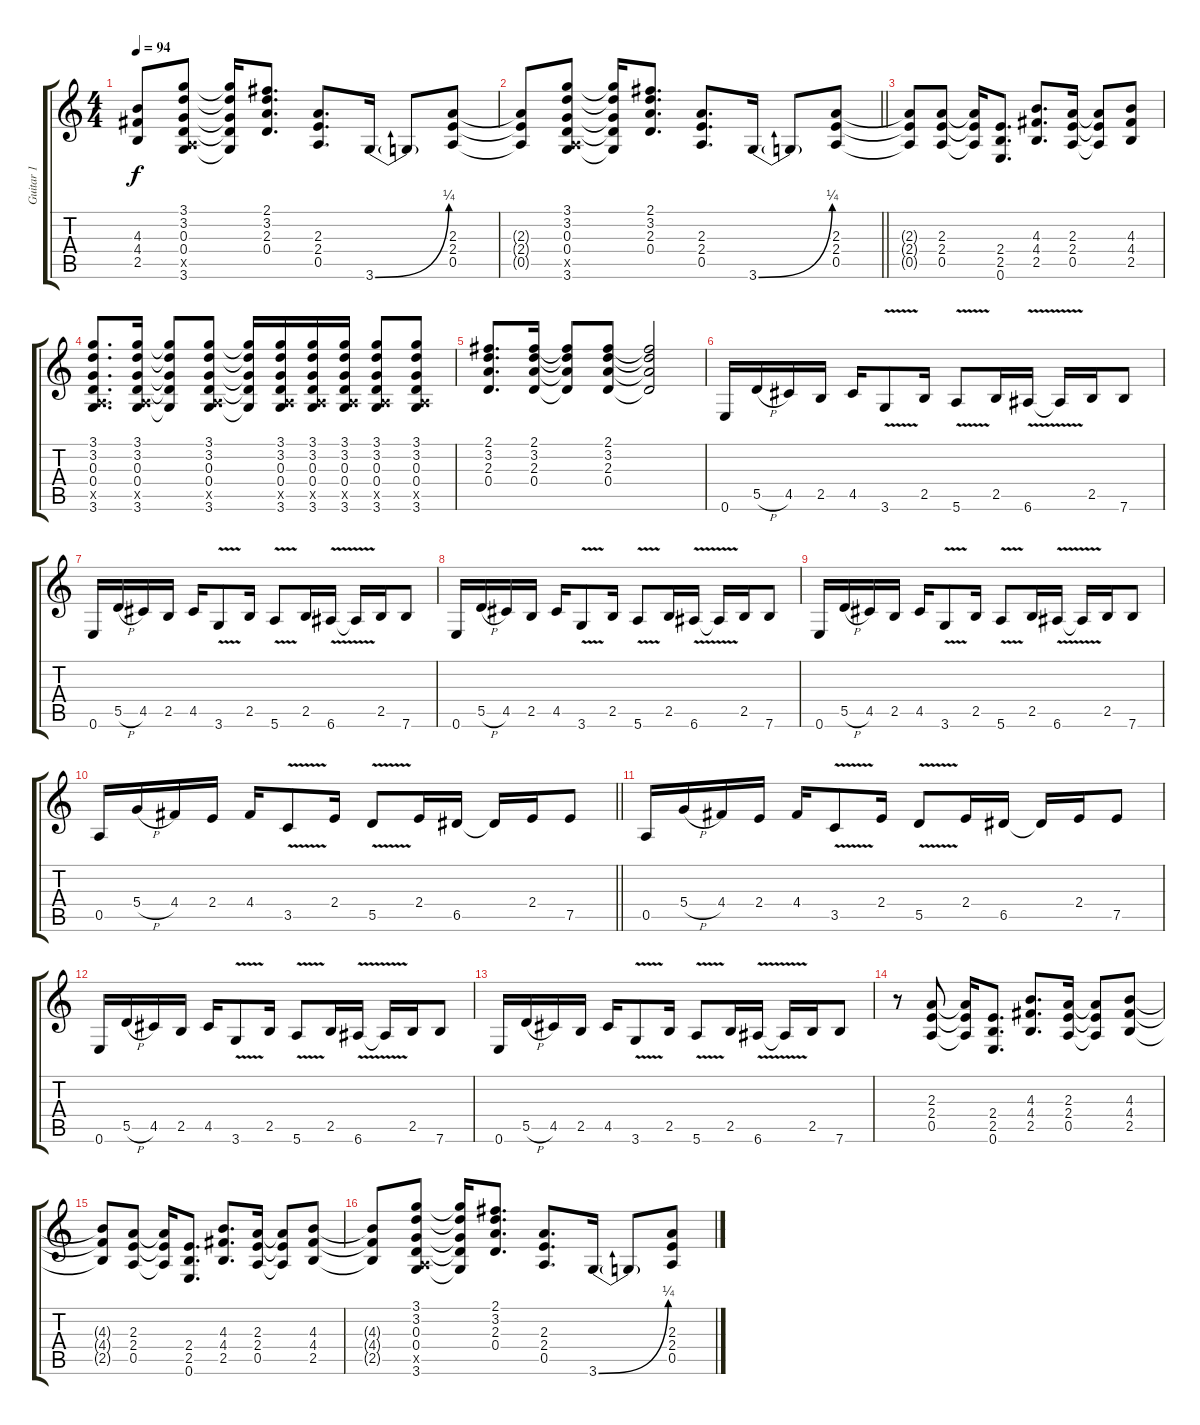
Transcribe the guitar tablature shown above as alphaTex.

\track ("Guitar 1" "Guitar 1") {instrument overdrivenguitar}
\staff {score tabs}
\tuning (E4 B3 G3 D3 A2 E2) {hide}
\ts (4 4)
\tempo 94
\clef g2
\ks c
(4.3{t} 4.4{t} 2.5{t}).8{dy f} (3.1 3.2 0.3 0.4 0.5{x} 3.6).8 (3.1{t} 3.2{t} 0.3{t} 0.4{t} 3.6{t}).16 (2.1 3.2 2.3 0.4).8{d} (2.3 2.4 0.5).8{d} 3.6{be (bend 0 0 60 1)}.16 3.6{t}.8 (2.3 2.4 0.5).8 |
\barLineRight lightlight
(2.3{t} 2.4{t} 0.5{t}).8 (3.1 3.2 0.3 0.4 0.5{x} 3.6).8 (3.1{t} 3.2{t} 0.3{t} 0.4{t} 3.6{t}).16 (2.1 3.2 2.3 0.4).8{d} (2.3 2.4 0.5).8{d} 3.6{be (bend 0 0 60 1)}.16 3.6{t}.8 (2.3 2.4 0.5).8 |
(2.3{t} 2.4{t} 0.5{t}).8 (2.3 2.4 0.5).8 (2.3{t} 2.4{t} 0.5{t}).16 (2.4 2.5 0.6).8{d} (4.3 4.4 2.5).8{d} (2.3 2.4 0.5).16 (2.3{t} 2.4{t} 0.5{t}).8 (4.3 4.4 2.5).8 |
(3.1 3.2 0.3 0.4 0.5{x} 3.6).8{d} (3.1 3.2 0.3 0.4 0.5{x} 3.6).16 (3.1{t} 3.2{t} 0.3{t} 0.4{t} 3.6{t}).8 (3.1 3.2 0.3 0.4 0.5{x} 3.6).8 (3.1{t} 3.2{t} 0.3{t} 0.4{t} 3.6{t}).16 (3.1 3.2 0.3 0.4 0.5{x} 3.6).16 (3.1 3.2 0.3 0.4 0.5{x} 3.6).16 (3.1 3.2 0.3 0.4 0.5{x} 3.6).16 (3.1 3.2 0.3 0.4 0.5{x} 3.6).8 (3.1 3.2 0.3 0.4 0.5{x} 3.6).8 |
(2.1 3.2 2.3 0.4).8{d} (2.1 3.2 2.3 0.4).16 (2.1{t} 3.2{t} 2.3{t} 0.4{t}).8 (2.1 3.2 2.3 0.4).8 (2.1{t} 3.2{t} 2.3{t} 0.4{t}).2 |
0.6.16 5.5{h}.16 4.5.16 2.5.16 4.5.16 3.6{v}.8 2.5.16 5.6{v}.8 2.5.16 6.6{v}.16 6.6{t}.16 2.5.16 7.6.8 |
0.6.16 5.5{h}.16 4.5.16 2.5.16 4.5.16 3.6{v}.8 2.5.16 5.6{v}.8 2.5.16 6.6{v}.16 6.6{t}.16 2.5.16 7.6.8 |
0.6.16 5.5{h}.16 4.5.16 2.5.16 4.5.16 3.6{v}.8 2.5.16 5.6{v}.8 2.5.16 6.6{v}.16 6.6{t}.16 2.5.16 7.6.8 |
0.6.16 5.5{h}.16 4.5.16 2.5.16 4.5.16 3.6{v}.8 2.5.16 5.6{v}.8 2.5.16 6.6{v}.16 6.6{t}.16 2.5.16 7.6.8 |
\barLineRight lightlight
0.5.16 5.4{h}.16 4.4.16 2.4.16 4.4.16 3.5{v}.8 2.4.16 5.5{v}.8 2.4.16 6.5.16 6.5{t}.16 2.4.16 7.5.8 |
0.5.16 5.4{h}.16 4.4.16 2.4.16 4.4.16 3.5{v}.8 2.4.16 5.5{v}.8 2.4.16 6.5.16 6.5{t}.16 2.4.16 7.5.8 |
0.6.16 5.5{h}.16 4.5.16 2.5.16 4.5.16 3.6{v}.8 2.5.16 5.6{v}.8 2.5.16 6.6{v}.16 6.6{t}.16 2.5.16 7.6.8 |
0.6.16 5.5{h}.16 4.5.16 2.5.16 4.5.16 3.6{v}.8 2.5.16 5.6{v}.8 2.5.16 6.6{v}.16 6.6{t}.16 2.5.16 7.6.8 |
r.8 (2.3 2.4 0.5).8 (2.3{t} 2.4{t} 0.5{t}).16 (2.4 2.5 0.6).8{d} (4.3 4.4 2.5).8{d} (2.3 2.4 0.5).16 (2.3{t} 2.4{t} 0.5{t}).8 (4.3 4.4 2.5).8 |
(4.3{t} 4.4{t} 2.5{t}).8 (2.3 2.4 0.5).8 (2.3{t} 2.4{t} 0.5{t}).16 (2.4 2.5 0.6).8{d} (4.3 4.4 2.5).8{d} (2.3 2.4 0.5).16 (2.3{t} 2.4{t} 0.5{t}).8 (4.3 4.4 2.5).8 |
(4.3{t} 4.4{t} 2.5{t}).8 (3.1 3.2 0.3 0.4 0.5{x} 3.6).8 (3.1{t} 3.2{t} 0.3{t} 0.4{t} 3.6{t}).16 (2.1 3.2 2.3 0.4).8{d} (2.3 2.4 0.5).8{d} 3.6{be (bend 0 0 60 1)}.16 3.6{t}.8 (2.3 2.4 0.5).8
